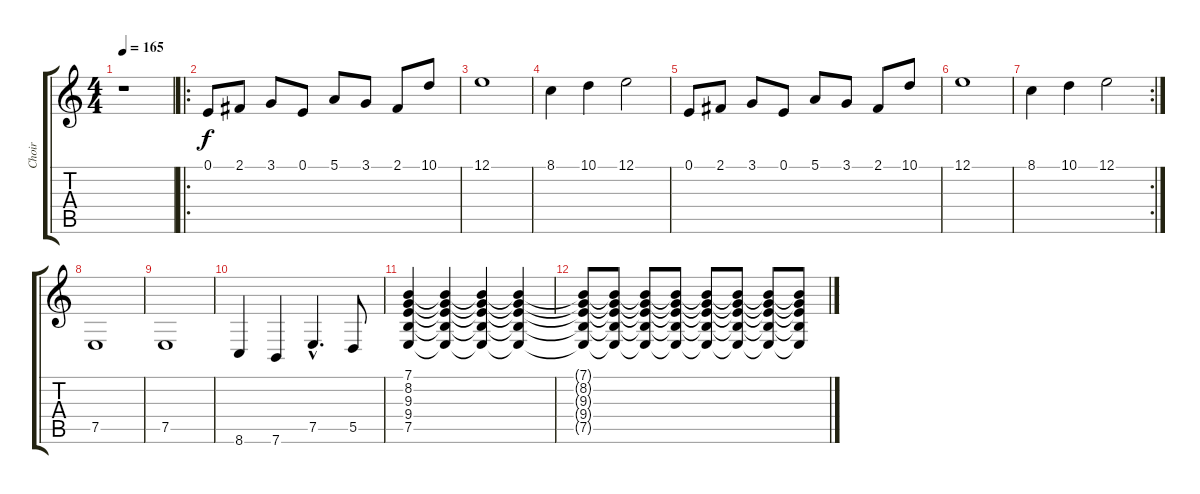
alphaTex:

\track ("Choir" "Choir") {instrument pad4choir}
\staff {score tabs}
\tuning (E4 B3 G3 D3 A2 E2) {hide}
\ts (4 4)
\tempo 165
\clef g2
\ks c
r.1{dy f} |
\ro
0.1.8 2.1.8 3.1.8 0.1.8 5.1.8 3.1.8 2.1.8 10.1.8 |
12.1.1 |
8.1.4 10.1.4 12.1.2 |
0.1.8 2.1.8 3.1.8 0.1.8 5.1.8 3.1.8 2.1.8 10.1.8 |
12.1.1 |
\rc 2
8.1.4 10.1.4 12.1.2 |
7.5.1 |
7.5.1 |
8.6.4 7.6.4 7.5{hac}.4{d} 5.5.8 |
(7.1 8.2 9.3 9.4 7.5).4 (7.1{t} 8.2{t} 9.3{t} 9.4{t} 7.5{t}).4{volume 12} (7.1{t} 8.2{t} 9.3{t} 9.4{t} 7.5{t}).4{volume 11} (7.1{t} 8.2{t} 9.3{t} 9.4{t} 7.5{t}).4{volume 10} |
(7.1{t} 8.2{t} 9.3{t} 9.4{t} 7.5{t}).8{volume 9} (7.1{t} 8.2{t} 9.3{t} 9.4{t} 7.5{t}).8{volume 8} (7.1{t} 8.2{t} 9.3{t} 9.4{t} 7.5{t}).8{volume 7} (7.1{t} 8.2{t} 9.3{t} 9.4{t} 7.5{t}).8{volume 6} (7.1{t} 8.2{t} 9.3{t} 9.4{t} 7.5{t}).8{volume 5} (7.1{t} 8.2{t} 9.3{t} 9.4{t} 7.5{t}).8{volume 4} (7.1{t} 8.2{t} 9.3{t} 9.4{t} 7.5{t}).8{volume 3} (7.1{t} 8.2{t} 9.3{t} 9.4{t} 7.5{t}).8{volume 2}
